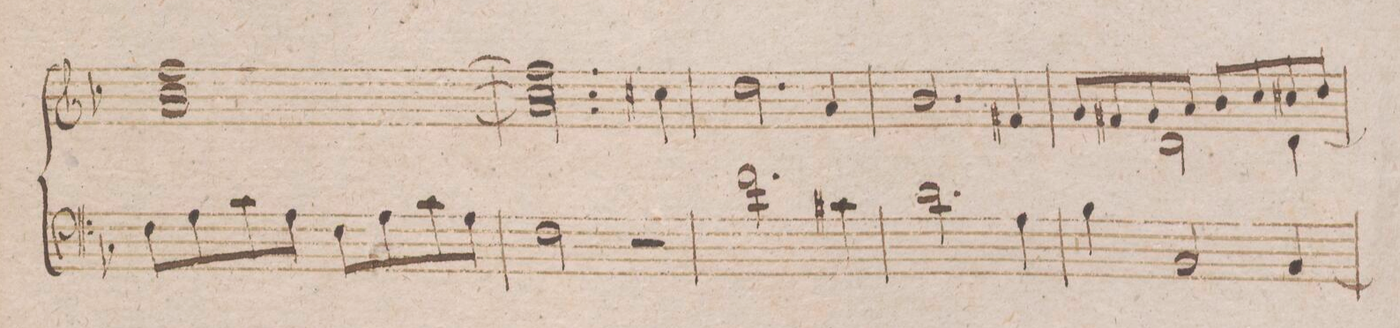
**kern
*I"Organo.
*clefF4
*k[b-]
*met(c)
*M4/4
8F\L
8A\
8c\
8A\J
8F\L
8A\
8c\
8A\J
=140
2F\
2r
=141
2.f\
4c#X\
=142
2.d\
4A\
=143
4B-\
2BB-/
[<4BB-/
=144
*-
